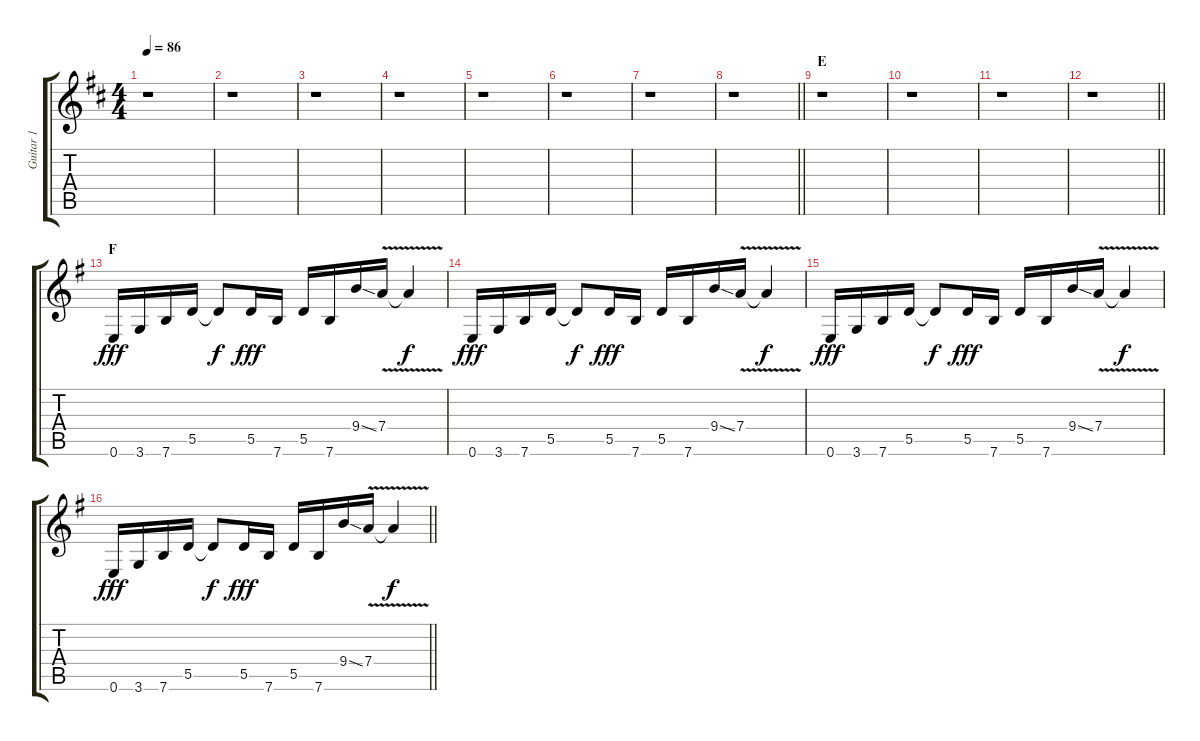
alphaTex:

\track ("Guitar 1" "Guitar 1") {instrument overdrivenguitar}
\staff {score tabs}
\tuning (E4 B3 G3 D3 A2 E2) {hide}
\ts (4 4)
\tempo 86
\clef g2
\ks d
r.1{dy f} |
r.1 |
r.1 |
r.1 |
r.1 |
r.1 |
r.1 |
\barLineRight lightlight
r.1 |
\section ("" "E")
r.1 |
r.1 |
r.1 |
\barLineRight lightlight
r.1 |
\section ("" "F")
\ks g
0.6.16{dy fff} 3.6.16 7.6.16 5.5.16 5.5{t}.8{dy f} 5.5.16{dy fff} 7.6.16 5.5.16 7.6.16 9.4{ss}.16 7.4{v}.16 7.4{t}.4{dy f} |
0.6.16{dy fff} 3.6.16 7.6.16 5.5.16 5.5{t}.8{dy f} 5.5.16{dy fff} 7.6.16 5.5.16 7.6.16 9.4{ss}.16 7.4{v}.16 7.4{t}.4{dy f} |
0.6.16{dy fff} 3.6.16 7.6.16 5.5.16 5.5{t}.8{dy f} 5.5.16{dy fff} 7.6.16 5.5.16 7.6.16 9.4{ss}.16 7.4{v}.16 7.4{t}.4{dy f} |
\barLineRight lightlight
0.6.16{dy fff} 3.6.16 7.6.16 5.5.16 5.5{t}.8{dy f} 5.5.16{dy fff} 7.6.16 5.5.16 7.6.16 9.4{ss}.16 7.4{v}.16 7.4{t}.4{dy f}
